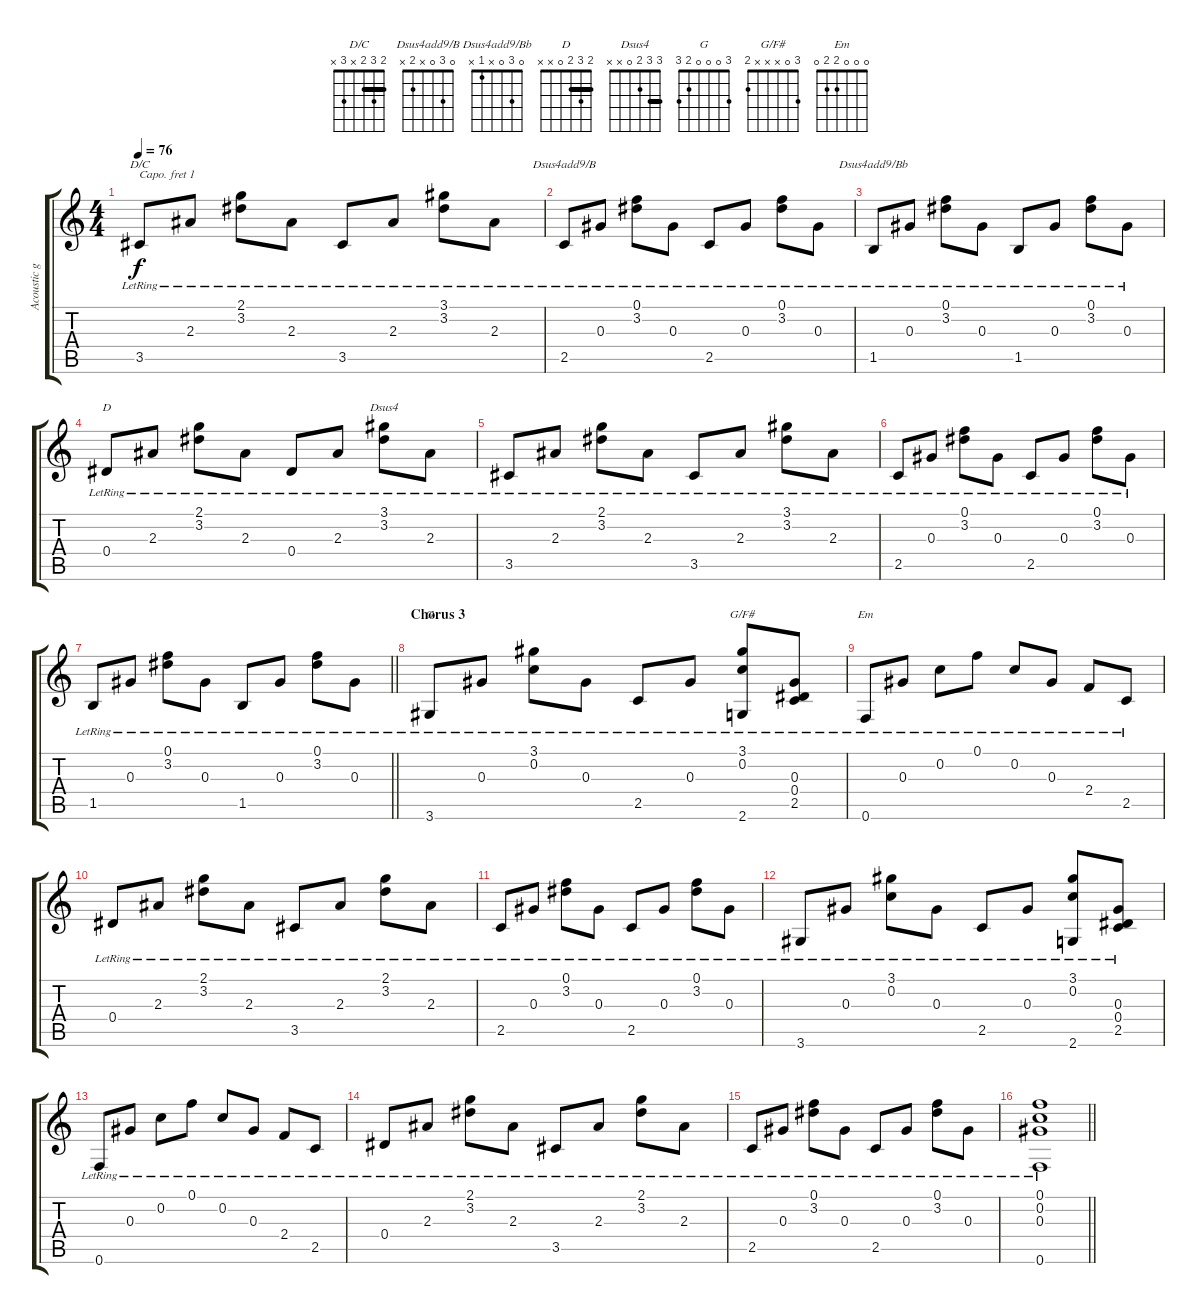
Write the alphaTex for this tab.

\track ("Acoustic guitar (Capo I)" "Acoustic g") {instrument acousticguitarnylon}
\staff {score tabs}
\capo 1
\tuning (E4 B3 G3 D3 A2 E2) {hide}
\chord ("D/C" 2 3 2 x 3 x) {barre 2}
\chord ("Dsus4add9/B" 0 3 0 x 2 x)
\chord ("Dsus4add9/Bb" 0 3 0 x 1 x)
\chord ("D" 2 3 2 0 x x) {barre 2}
\chord ("Dsus4" 3 3 2 0 x x) {barre 3}
\chord ("G" 3 0 0 0 2 3)
\chord ("G/F#" 3 0 x x x 2)
\chord ("Em" 0 0 0 2 2 0)
\ts (4 4)
\tempo 76
\clef g2
\ks c
3.5{lr}.8{ch "D/C" dy f} 2.3{lr}.8 (2.1{lr} 3.2{lr}).8 2.3{lr}.8 3.5{lr}.8 2.3{lr}.8 (3.1{lr} 3.2{lr}).8 2.3{lr}.8 |
2.5{lr}.8{ch "Dsus4add9/B"} 0.3{lr}.8 (0.1{lr} 3.2{lr}).8 0.3{lr}.8 2.5{lr}.8 0.3{lr}.8 (0.1{lr} 3.2{lr}).8 0.3{lr}.8 |
1.5{lr}.8{ch "Dsus4add9/Bb"} 0.3{lr}.8 (0.1{lr} 3.2{lr}).8 0.3{lr}.8 1.5{lr}.8 0.3{lr}.8 (0.1{lr} 3.2{lr}).8 0.3{lr}.8 |
0.4{lr}.8{ch "D"} 2.3{lr}.8 (2.1{lr} 3.2{lr}).8 2.3{lr}.8 0.4{lr}.8 2.3{lr}.8 (3.1{lr} 3.2{lr}).8{ch "Dsus4"} 2.3{lr}.8 |
3.5{lr}.8 2.3{lr}.8 (2.1{lr} 3.2{lr}).8 2.3{lr}.8 3.5{lr}.8 2.3{lr}.8 (3.1{lr} 3.2{lr}).8 2.3{lr}.8 |
2.5{lr}.8 0.3{lr}.8 (0.1{lr} 3.2{lr}).8 0.3{lr}.8 2.5{lr}.8 0.3{lr}.8 (0.1{lr} 3.2{lr}).8 0.3{lr}.8 |
\barLineRight lightlight
1.5{lr}.8 0.3{lr}.8 (0.1{lr} 3.2{lr}).8 0.3{lr}.8 1.5{lr}.8 0.3{lr}.8 (0.1{lr} 3.2{lr}).8 0.3{lr}.8 |
\section ("" "Chorus 3")
3.6{lr}.8{ch "G"} 0.3{lr}.8 (3.1{lr} 0.2{lr}).8 0.3{lr}.8 2.5{lr}.8 0.3{lr}.8 (3.1{lr} 0.2{lr} 2.6{lr}).8{ch "G/F#"} (0.3{lr} 0.4{lr} 2.5{lr}).8 |
0.6{lr}.8{ch "Em"} 0.3{lr}.8 0.2{lr}.8 0.1{lr}.8 0.2{lr}.8 0.3{lr}.8 2.4{lr}.8 2.5{lr}.8 |
0.4{lr}.8 2.3{lr}.8 (2.1{lr} 3.2{lr}).8 2.3{lr}.8 3.5{lr}.8 2.3{lr}.8 (2.1{lr} 3.2{lr}).8 2.3{lr}.8 |
2.5{lr}.8 0.3{lr}.8 (0.1{lr} 3.2{lr}).8 0.3{lr}.8 2.5{lr}.8 0.3{lr}.8 (0.1{lr} 3.2{lr}).8 0.3{lr}.8 |
3.6{lr}.8 0.3{lr}.8 (3.1{lr} 0.2{lr}).8 0.3{lr}.8 2.5{lr}.8 0.3{lr}.8 (3.1{lr} 0.2{lr} 2.6{lr}).8 (0.3{lr} 0.4{lr} 2.5{lr}).8 |
0.6{lr}.8 0.3{lr}.8 0.2{lr}.8 0.1{lr}.8 0.2{lr}.8 0.3{lr}.8 2.4{lr}.8 2.5{lr}.8 |
0.4{lr}.8 2.3{lr}.8 (2.1{lr} 3.2{lr}).8 2.3{lr}.8 3.5{lr}.8 2.3{lr}.8 (2.1{lr} 3.2{lr}).8 2.3{lr}.8 |
2.5{lr}.8 0.3{lr}.8 (0.1{lr} 3.2{lr}).8 0.3{lr}.8 2.5{lr}.8 0.3{lr}.8 (0.1{lr} 3.2{lr}).8 0.3{lr}.8 |
\barLineRight lightlight
(0.1 0.2 0.3 0.6{lr}).1
